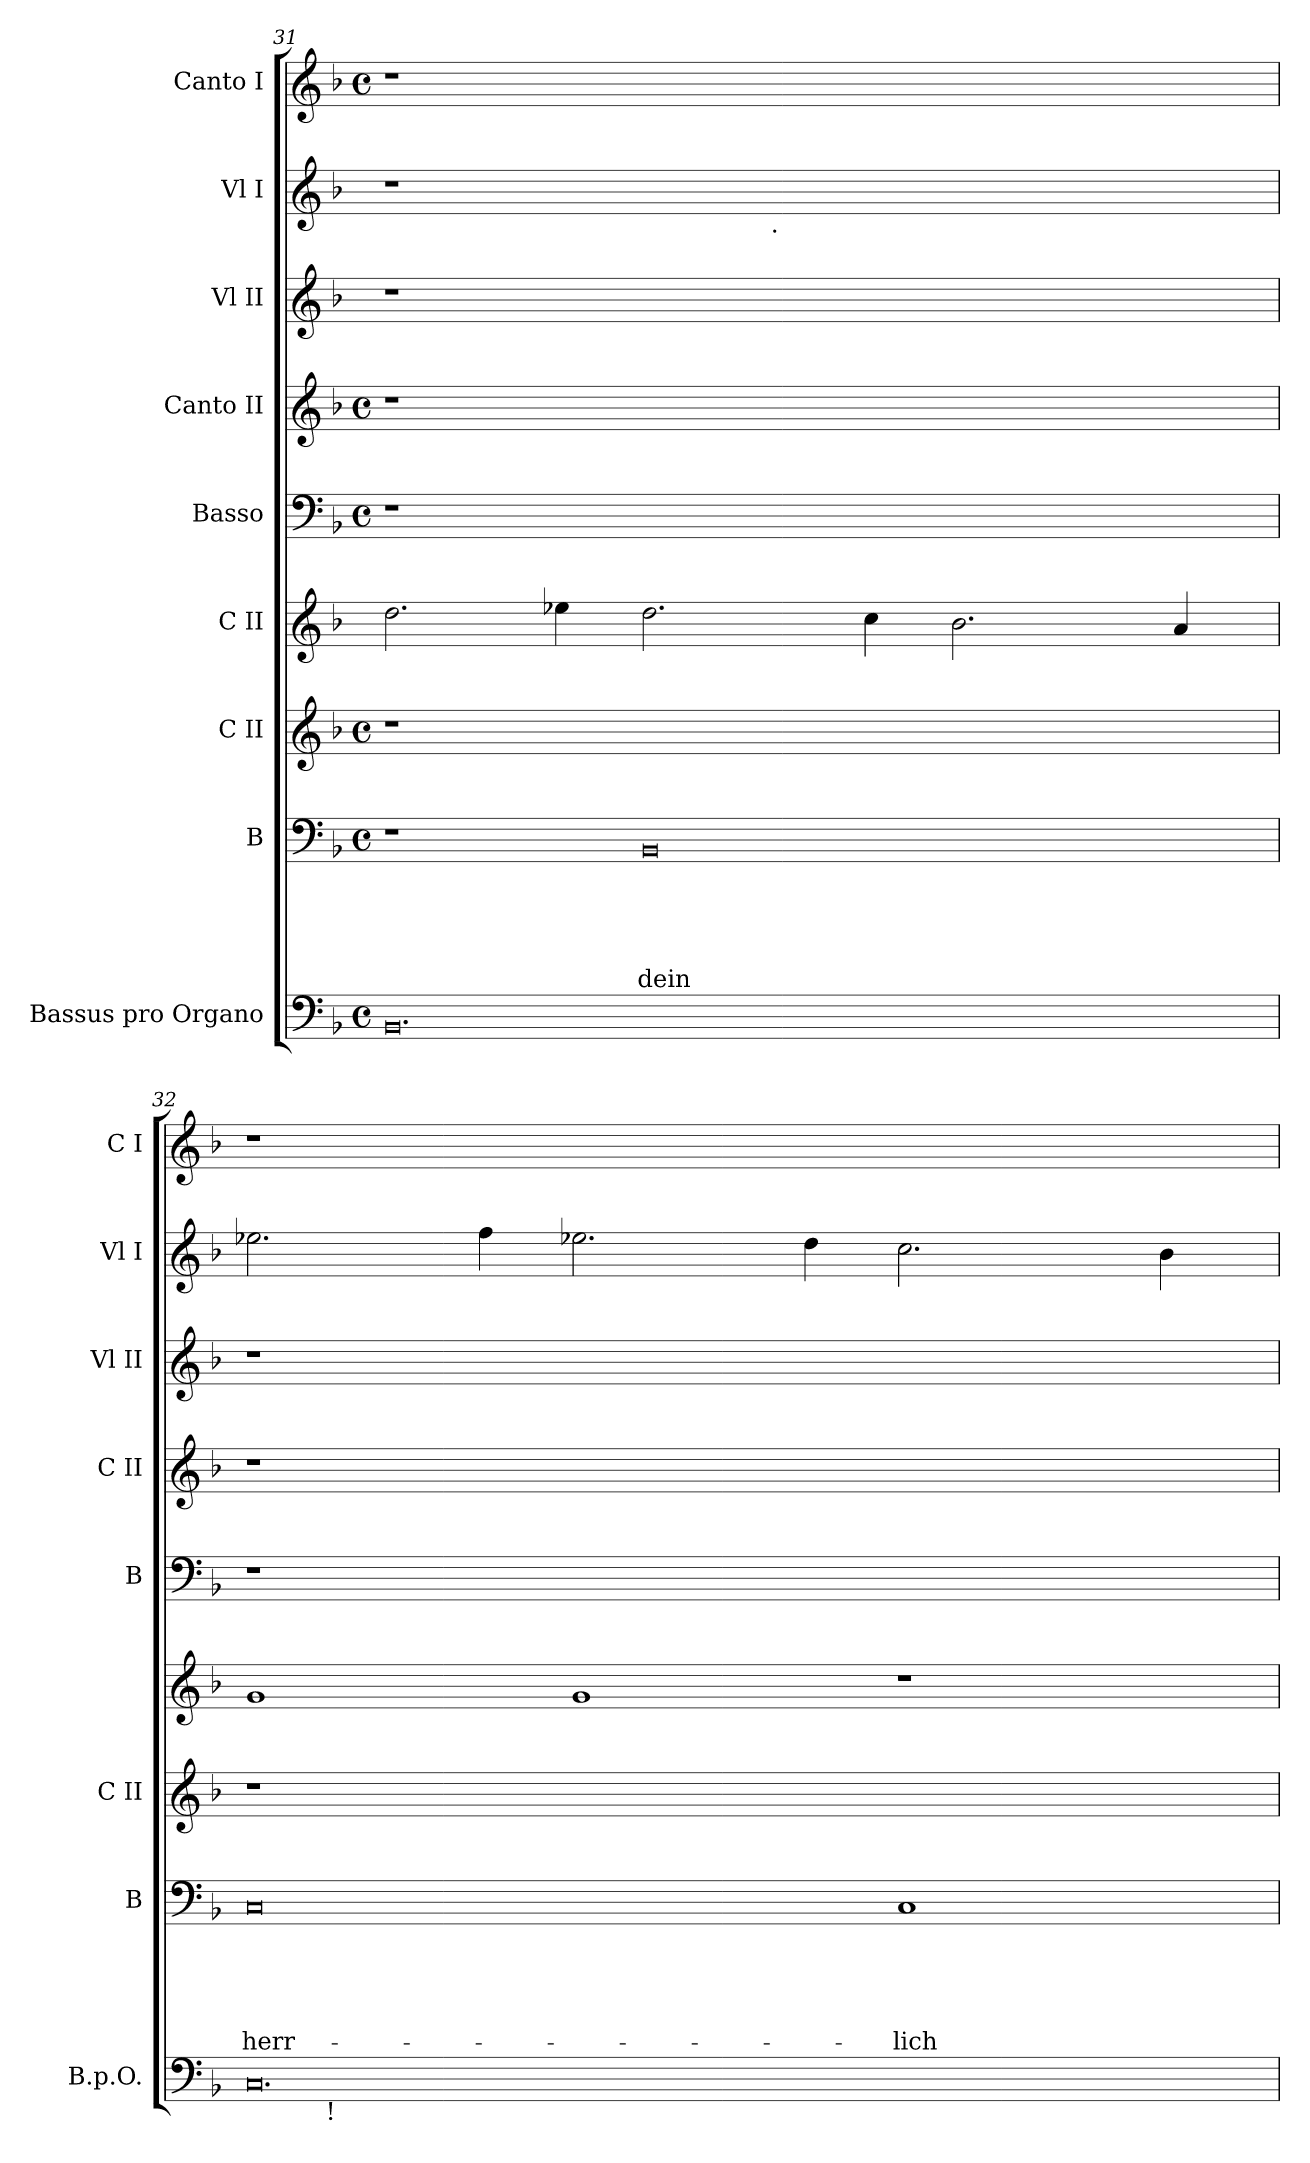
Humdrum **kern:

**kern	**kern	**text	**text	**text	**text	**text	**kern	**kern	**kern	**kern	**kern	**kern	**kern
*part9	*part8	*part8	*part8	*part8	*part8	*part8	*part7	*part6	*part5	*part4	*part3	*part2	*part1
*staff9	*staff8	*staff8	*staff8	*staff8	*staff8	*staff8	*staff7	*staff6	*staff5	*staff4	*staff3	*staff2	*staff1
*I"Bassus pro Organo	*I"B	*	*	*	*	*	*I"C II	*I"C II	*I"Basso	*I"Canto II	*I"Vl II	*I"Vl I	*I"Canto I
*I'B.p.O.	*I'B	*	*	*	*	*	*I'C II	*	*I'B	*I'C II	*I'Vl II	*I'Vl I	*I'C I
*clefF4	*clefF4	*	*	*	*	*	*clefG2	*clefG2	*clefF4	*clefG2	*clefG2	*clefG2	*clefG2
*	*	*	*	*	*	*	*	*	*ITrd7c12	*	*	*	*
*k[b-]	*k[b-]	*	*	*	*	*	*k[b-]	*k[b-]	*k[b-]	*k[b-]	*k[b-]	*k[b-]	*k[b-]
*F:	*F:	*	*	*	*	*	*F:	*F:	*F:	*F:	*F:	*F:	*F:
*M4/4	*M4/4	*	*	*	*	*	*M4/4	*	*M4/4	*M4/4	*	*	*M4/4
*met(c)	*met(c)	*	*	*	*	*	*met(c)	*	*met(c)	*met(c)	*	*	*met(c)
=31	=31	=31	=31	=31	=31	=31	=31	=31	=31	=31	=31	=31	=31
0.BB-	1r	.	.	.	.	.	1r	2.dd\	1r	1r	1r	1r	1r
.	.	.	.	.	.	.	.	4ee-X\	.	.	.	.	.
!	!	!	!	!	!	!LO:LY:b	!	!	!	!	!	!	!
.	0BB-	.	.	.	.	dein	0ryy	2.dd\	0ryy	0ryy	0ryy	4...ryy	0ryy
!	!	!	!	!	!	!	!	!	!	!	!	!LO:TX:b:t=.	!
.	.	.	.	.	.	.	.	.	.	.	.	1ryy	.
.	.	.	.	.	.	.	.	4cc\	.	.	.	.	.
.	.	.	.	.	.	.	.	2.b-\	.	.	.	.	.
.	.	.	.	.	.	.	.	.	.	.	.	2ryy	.
.	.	.	.	.	.	.	.	4a/	.	.	.	.	.
.	.	.	.	.	.	.	.	.	.	.	.	32ryy	.
=32	=32	=32	=32	=32	=32	=32	=32	=32	=32	=32	=32	=32	=32
!	!	!	!	!	!	!LO:LY:b	!	!	!	!	!	!	!
*^	*	*	*	*	*	*	*	*	*	*	*	*	*
0.C	8.ryy	0C	.	.	.	.	herr-	1r	1g	1r	1r	1r	2.ee-X\	1r
!	!LO:TX:b:t=!	!	!	!	!	!	!	!	!	!	!	!	!	!
.	1ryy	.	.	.	.	.	.	.	.	.	.	.	.	.
.	.	.	.	.	.	.	.	.	.	.	.	.	4ff\	.
.	.	.	.	.	.	.	.	0ryy	1g	0ryy	0ryy	0ryy	2.ee-X\	0ryy
.	1ryy	.	.	.	.	.	.	.	.	.	.	.	.	.
.	.	.	.	.	.	.	.	.	.	.	.	.	4dd\	.
!	!	!	!	!	!	!	!LO:LY:b	!	!	!	!	!	!	!
.	.	1C	.	.	.	.	-lich	.	1r	.	.	.	2.cc\	.
.	2ryy	.	.	.	.	.	.	.	.	.	.	.	.	.
.	4ryy	.	.	.	.	.	.	.	.	.	.	.	.	.
.	.	.	.	.	.	.	.	.	.	.	.	.	4b-\	.
.	16ryy	.	.	.	.	.	.	.	.	.	.	.	.	.
*v	*v	*	*	*	*	*	*	*	*	*	*	*	*	*
=	=	=	=	=	=	=	=	=	=	=	=	=	=
*-	*-	*-	*-	*-	*-	*-	*-	*-	*-	*-	*-	*-	*-
